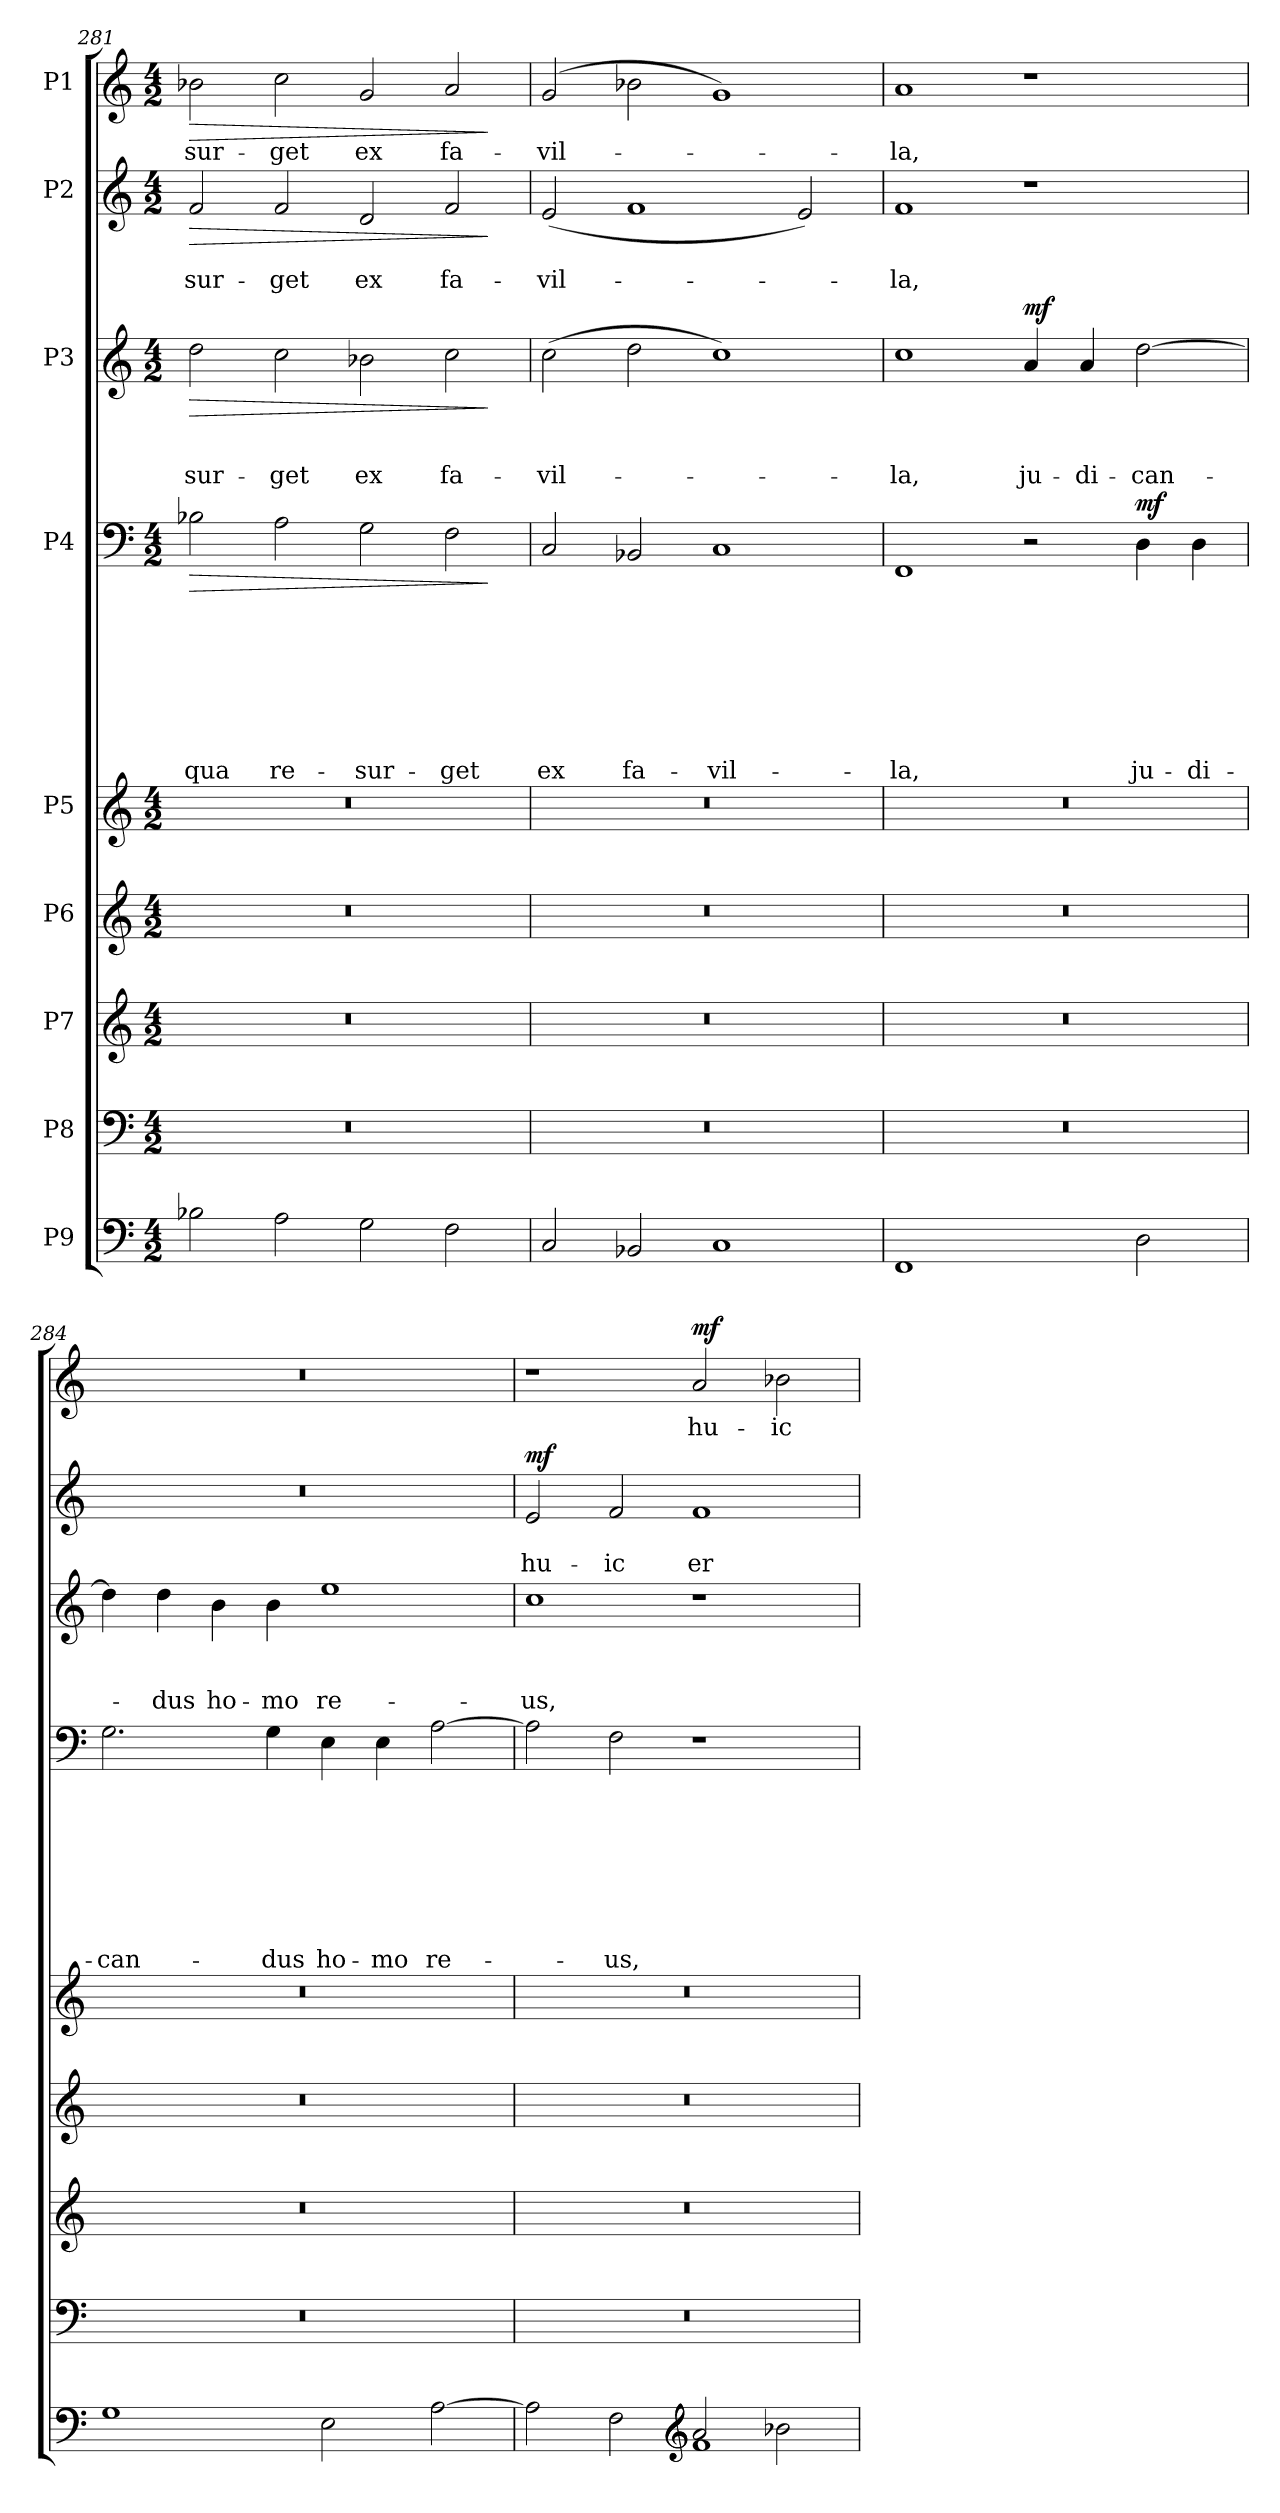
**kern	**kern	**kern	**kern	**kern	**kern	**text	**text	**text	**text	**text	**text	**text	**text	**dynam	**kern	**text	**text	**text	**dynam	**kern	**text	**text	**dynam	**kern	**text	**dynam
*part9	*part8	*part7	*part6	*part5	*part4	*part4	*part4	*part4	*part4	*part4	*part4	*part4	*part4	*part4	*part3	*part3	*part3	*part3	*part3	*part2	*part2	*part2	*part2	*part1	*part1	*part1
*staff9	*staff8	*staff7	*staff6	*staff5	*staff4	*staff4	*staff4	*staff4	*staff4	*staff4	*staff4	*staff4	*staff4	*staff4	*staff3	*staff3	*staff3	*staff3	*staff3	*staff2	*staff2	*staff2	*staff2	*staff1	*staff1	*staff1
*I"P9	*I"P8	*I"P7	*I"P6	*I"P5	*I"P4	*	*	*	*	*	*	*	*	*	*I"P3	*	*	*	*	*I"P2	*	*	*	*I"P1	*	*
!!LO:PB:g=z
*clefF4	*clefF4	*clefG2	*clefG2	*clefG2	*clefF4	*	*	*	*	*	*	*	*	*	*clefG2	*	*	*	*	*clefG2	*	*	*	*clefG2	*	*
*	*	*ITrd7c12	*	*	*	*	*	*	*	*	*	*	*	*	*ITrd7c12	*	*	*	*	*	*	*	*	*	*	*
*k[]	*k[]	*k[]	*k[]	*k[]	*k[]	*	*	*	*	*	*	*	*	*	*k[]	*	*	*	*	*k[]	*	*	*	*k[]	*	*
*C:	*C:	*C:	*C:	*C:	*C:	*	*	*	*	*	*	*	*	*	*C:	*	*	*	*	*C:	*	*	*	*C:	*	*
*M4/2	*M4/2	*M4/2	*M4/2	*M4/2	*M4/2	*	*	*	*	*	*	*	*	*	*M4/2	*	*	*	*	*M4/2	*	*	*	*M4/2	*	*
=281	=281	=281	=281	=281	=281	=281	=281	=281	=281	=281	=281	=281	=281	=281	=281	=281	=281	=281	=281	=281	=281	=281	=281	=281	=281	=281
*^	*	*	*	*	*	*	*	*	*	*	*	*	*	*	*	*	*	*	*	*	*	*	*	*	*	*
!	!	!	!	!	!	!	!	!	!	!	!	!	!	!LO:LY:b	!LO:HP:b	!	!	!	!LO:LY:b	!LO:HP:b	!	!	!LO:LY:b	!LO:HP:b	!	!LO:LY:b	!LO:HP:b
2B-X\	0ryy	0r	0r	0r	0r	2B-X\	.	.	.	.	.	.	.	qua	>	2d\	.	.	-sur-	>	2f/	.	sur-	>	2b-X\	sur-	>
!	!	!	!	!	!	!	!	!	!	!	!	!	!	!LO:LY:b	!	!	!	!	!LO:LY:b	!	!	!	!LO:LY:b	!	!	!LO:LY:b	!
2A\	.	.	.	.	.	2A\	.	.	.	.	.	.	.	re-	.	2c\	.	.	-get	.	2f/	.	-get	.	2cc\	-get	.
!	!	!	!	!	!	!	!	!	!	!	!	!	!	!LO:LY:b	!	!	!	!	!LO:LY:b	!	!	!	!LO:LY:b	!	!	!LO:LY:b	!
2G\	.	.	.	.	.	2G\	.	.	.	.	.	.	.	-sur-	.	2B-X\	.	.	ex	.	2d/	.	ex	.	2g/	ex	.
!	!	!	!	!	!	!	!	!	!	!	!	!	!	!LO:LY:b	!	!	!	!	!LO:LY:b	!	!	!	!LO:LY:b	!	!	!LO:LY:b	!
2F\	.	.	.	.	.	2F\	.	.	.	.	.	.	.	-get	.	2c\	.	.	fa-	.	2f/	.	fa-	.	2a/	fa-	.
*v	*v	*	*	*	*	*	*	*	*	*	*	*	*	*	*	*	*	*	*	*	*	*	*	*	*	*	*
.	.	.	.	.	.	.	.	.	.	.	.	.	.	]	.	.	.	.	]	.	.	.	]	.	.	]
=282	=282	=282	=282	=282	=282	=282	=282	=282	=282	=282	=282	=282	=282	=282	=282	=282	=282	=282	=282	=282	=282	=282	=282	=282	=282	=282
*^	*	*	*	*	*	*	*	*	*	*	*	*	*	*	*	*	*	*	*	*	*	*	*	*	*	*
!	!	!	!	!	!	!	!	!	!	!	!	!	!	!LO:LY:b	!	!	!	!	!LO:LY:b	!	!	!	!LO:LY:b	!	!	!LO:LY:b	!
2C/	0ryy	0r	0r	0r	0r	2C/	.	.	.	.	.	.	.	ex	.	(>2c\	.	.	-vil-	.	(<2e/	.	-vil-	.	(<2g/	-vil-	.
!	!	!	!	!	!	!	!	!	!	!	!	!	!	!LO:LY:b	!	!	!	!	!	!	!	!	!	!	!	!	!
2BB-X/	.	.	.	.	.	2BB-X/	.	.	.	.	.	.	.	fa-	.	2d\	.	.	.	.	1f	.	.	.	2b-X\	.	.
!	!	!	!	!	!	!	!	!	!	!	!	!	!	!LO:LY:b	!	!	!	!	!	!	!	!	!	!	!	!	!
1C	.	.	.	.	.	1C	.	.	.	.	.	.	.	-vil-	.	1c)	.	.	.	.	.	.	.	.	1g)	.	.
.	.	.	.	.	.	.	.	.	.	.	.	.	.	.	.	.	.	.	.	.	2e/)	.	.	.	.	.	.
=283	=283	=283	=283	=283	=283	=283	=283	=283	=283	=283	=283	=283	=283	=283	=283	=283	=283	=283	=283	=283	=283	=283	=283	=283	=283	=283	=283
!	!	!	!	!	!	!	!	!	!	!	!	!	!	!LO:LY:b	!	!	!	!	!LO:LY:b	!	!	!	!LO:LY:b	!	!	!LO:LY:b	!
1FF	0ryy	0r	0r	0r	0r	1FF	.	.	.	.	.	.	.	-la,	.	1c	.	.	-la,	.	1f	.	-la,	.	1a	-la,	.
!	!	!	!	!	!	!	!	!	!	!	!	!	!	!	!	!	!	!	!LO:LY:b	!LO:DY:a	!	!	!	!	!	!	!
2ryy	.	.	.	.	.	2r	.	.	.	.	.	.	.	.	.	4A/	.	.	ju-	mf	1r	.	.	.	1r	.	.
!	!	!	!	!	!	!	!	!	!	!	!	!	!	!	!	!	!	!	!LO:LY:b	!	!	!	!	!	!	!	!
.	.	.	.	.	.	.	.	.	.	.	.	.	.	.	.	4A/	.	.	-di-	.	.	.	.	.	.	.	.
!	!	!	!	!	!	!	!	!	!	!	!	!	!	!LO:LY:b	!LO:DY:a	!	!	!	!LO:LY:b	!	!	!	!	!	!	!	!
2D\	.	.	.	.	.	4D\	.	.	.	.	.	.	.	ju-	mf	[>2d\	.	.	-can-	.	.	.	.	.	.	.	.
!	!	!	!	!	!	!	!	!	!	!	!	!	!	!LO:LY:b	!	!	!	!	!	!	!	!	!	!	!	!	!
.	.	.	.	.	.	4D\	.	.	.	.	.	.	.	-di-	.	.	.	.	.	.	.	.	.	.	.	.	.
=284	=284	=284	=284	=284	=284	=284	=284	=284	=284	=284	=284	=284	=284	=284	=284	=284	=284	=284	=284	=284	=284	=284	=284	=284	=284	=284	=284
!	!	!	!	!	!	!	!	!	!	!	!	!	!	!LO:LY:b	!	!	!	!	!	!	!	!	!	!	!	!	!
1G	0ryy	0r	0r	0r	0r	2.G\	.	.	.	.	.	.	.	-can-	.	4d\]	.	.	.	.	0r	.	.	.	0r	.	.
!	!	!	!	!	!	!	!	!	!	!	!	!	!	!	!	!	!	!	!LO:LY:b	!	!	!	!	!	!	!	!
.	.	.	.	.	.	.	.	.	.	.	.	.	.	.	.	4d\	.	.	-dus	.	.	.	.	.	.	.	.
!	!	!	!	!	!	!	!	!	!	!	!	!	!	!	!	!	!	!	!LO:LY:b	!	!	!	!	!	!	!	!
.	.	.	.	.	.	.	.	.	.	.	.	.	.	.	.	4B\	.	.	ho-	.	.	.	.	.	.	.	.
!	!	!	!	!	!	!	!	!	!	!	!	!	!	!LO:LY:b	!	!	!	!	!LO:LY:b	!	!	!	!	!	!	!	!
.	.	.	.	.	.	4G\	.	.	.	.	.	.	.	-dus	.	4B\	.	.	-mo	.	.	.	.	.	.	.	.
!	!	!	!	!	!	!	!	!	!	!	!	!	!	!LO:LY:b	!	!	!	!	!LO:LY:b	!	!	!	!	!	!	!	!
2E\	.	.	.	.	.	4E\	.	.	.	.	.	.	.	ho-	.	1e	.	.	re-	.	.	.	.	.	.	.	.
!	!	!	!	!	!	!	!	!	!	!	!	!	!	!LO:LY:b	!	!	!	!	!	!	!	!	!	!	!	!	!
.	.	.	.	.	.	4E\	.	.	.	.	.	.	.	-mo	.	.	.	.	.	.	.	.	.	.	.	.	.
!	!	!	!	!	!	!	!	!	!	!	!	!	!	!LO:LY:b	!	!	!	!	!	!	!	!	!	!	!	!	!
[>2A\	.	.	.	.	.	[>2A\	.	.	.	.	.	.	.	re-	.	.	.	.	.	.	.	.	.	.	.	.	.
=285	=285	=285	=285	=285	=285	=285	=285	=285	=285	=285	=285	=285	=285	=285	=285	=285	=285	=285	=285	=285	=285	=285	=285	=285	=285	=285	=285
!	!	!	!	!	!	!	!	!	!	!	!	!	!	!	!	!	!	!	!LO:LY:b	!	!	!	!LO:LY:b	!LO:DY:a	!	!	!
2A\]	1ryy	0r	0r	0r	0r	2A\]	.	.	.	.	.	.	.	.	.	1c	.	.	-us,	.	2e/	.	hu-	mf	1r	.	.
!	!	!	!	!	!	!	!	!	!	!	!	!	!	!LO:LY:b	!	!	!	!	!	!	!	!	!LO:LY:b	!	!	!	!
2F\	.	.	.	.	.	2F\	.	.	.	.	.	.	.	-us,	.	.	.	.	.	.	2f/	.	-ic	.	.	.	.
*clefG2	*	*	*	*	*	*	*	*	*	*	*	*	*	*	*	*	*	*	*	*	*	*	*	*	*	*	*
!	!	!	!	!	!	!	!	!	!	!	!	!	!	!	!	!	!	!	!	!	!	!	!LO:LY:b	!	!	!LO:LY:b	!LO:DY:a
2a/	1f	.	.	.	.	1r	.	.	.	.	.	.	.	.	.	1r	.	.	.	.	1f	.	er-	.	2a/	hu-	mf
!	!	!	!	!	!	!	!	!	!	!	!	!	!	!	!	!	!	!	!	!	!	!	!	!	!	!LO:LY:b	!
2b-X\	.	.	.	.	.	.	.	.	.	.	.	.	.	.	.	.	.	.	.	.	.	.	.	.	2b-X\	-ic	.
*v	*v	*	*	*	*	*	*	*	*	*	*	*	*	*	*	*	*	*	*	*	*	*	*	*	*	*	*
=	=	=	=	=	=	=	=	=	=	=	=	=	=	=	=	=	=	=	=	=	=	=	=	=	=	=
*-	*-	*-	*-	*-	*-	*-	*-	*-	*-	*-	*-	*-	*-	*-	*-	*-	*-	*-	*-	*-	*-	*-	*-	*-	*-	*-
